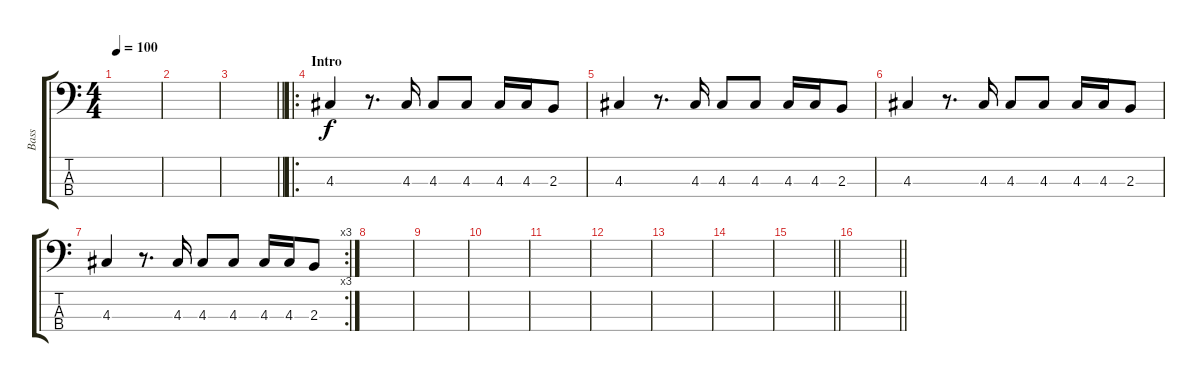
\track ("Bass" "Bass") {instrument electricbassfinger}
\staff {score tabs}
\tuning (G2 D2 A1 E1) {hide}
\ts (4 4)
\tempo 100
\clef f4
\ks c
|
|
\barLineRight lightlight
|
\ro
\section ("" "Intro")
4.3.4 r.8{d} 4.3.16 4.3.8 4.3.8 4.3.16 4.3.16 2.3.8 |
4.3.4 r.8{d} 4.3.16 4.3.8 4.3.8 4.3.16 4.3.16 2.3.8 |
4.3.4 r.8{d} 4.3.16 4.3.8 4.3.8 4.3.16 4.3.16 2.3.8 |
\rc 3
4.3.4 r.8{d} 4.3.16 4.3.8 4.3.8 4.3.16 4.3.16 2.3.8 |
|
|
|
|
|
|
|
\barLineRight lightlight
|
\barLineRight lightlight
